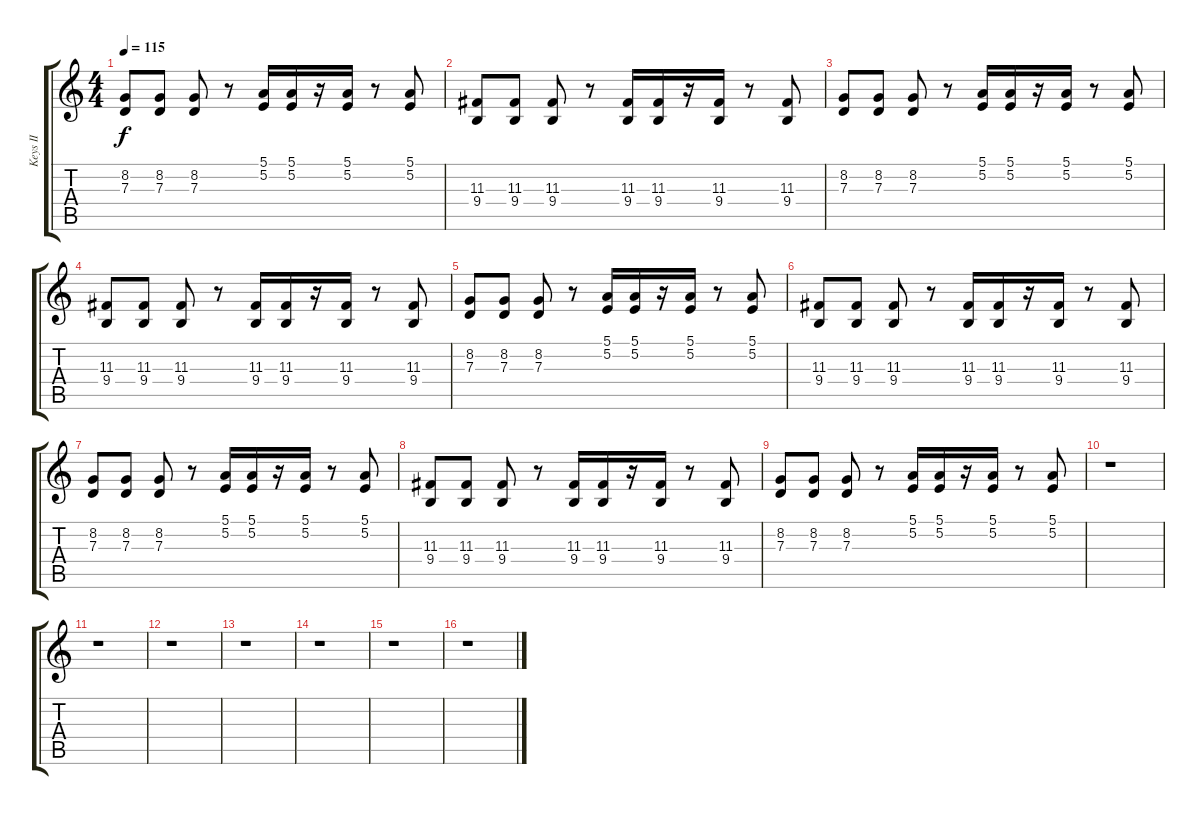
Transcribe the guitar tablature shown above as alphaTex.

\track ("Keys II" "Keys II") {instrument kalimba}
\staff {score tabs}
\tuning (E4 B3 G3 D3 A2 E2) {hide}
\ts (4 4)
\tempo 115
\clef g2
\ks c
(8.2 7.3).8{dy f} (8.2 7.3).8 (8.2 7.3).8 r.8 (5.1 5.2).16 (5.1 5.2).16 r.16 (5.1 5.2).16 r.8 (5.1 5.2).8 |
(11.3 9.4).8 (11.3 9.4).8 (11.3 9.4).8 r.8 (11.3 9.4).16 (11.3 9.4).16 r.16 (11.3 9.4).16 r.8 (11.3 9.4).8 |
(8.2 7.3).8 (8.2 7.3).8 (8.2 7.3).8 r.8 (5.1 5.2).16 (5.1 5.2).16 r.16 (5.1 5.2).16 r.8 (5.1 5.2).8 |
(11.3 9.4).8 (11.3 9.4).8 (11.3 9.4).8 r.8 (11.3 9.4).16 (11.3 9.4).16 r.16 (11.3 9.4).16 r.8 (11.3 9.4).8 |
(8.2 7.3).8 (8.2 7.3).8 (8.2 7.3).8 r.8 (5.1 5.2).16 (5.1 5.2).16 r.16 (5.1 5.2).16 r.8 (5.1 5.2).8 |
(11.3 9.4).8 (11.3 9.4).8 (11.3 9.4).8 r.8 (11.3 9.4).16 (11.3 9.4).16 r.16 (11.3 9.4).16 r.8 (11.3 9.4).8 |
(8.2 7.3).8 (8.2 7.3).8 (8.2 7.3).8 r.8 (5.1 5.2).16 (5.1 5.2).16 r.16 (5.1 5.2).16 r.8 (5.1 5.2).8 |
(11.3 9.4).8 (11.3 9.4).8 (11.3 9.4).8 r.8 (11.3 9.4).16 (11.3 9.4).16 r.16 (11.3 9.4).16 r.8 (11.3 9.4).8 |
(8.2 7.3).8 (8.2 7.3).8 (8.2 7.3).8 r.8 (5.1 5.2).16 (5.1 5.2).16 r.16 (5.1 5.2).16 r.8 (5.1 5.2).8 |
r.1 |
r.1 |
r.1 |
r.1 |
r.1 |
r.1 |
r.1
